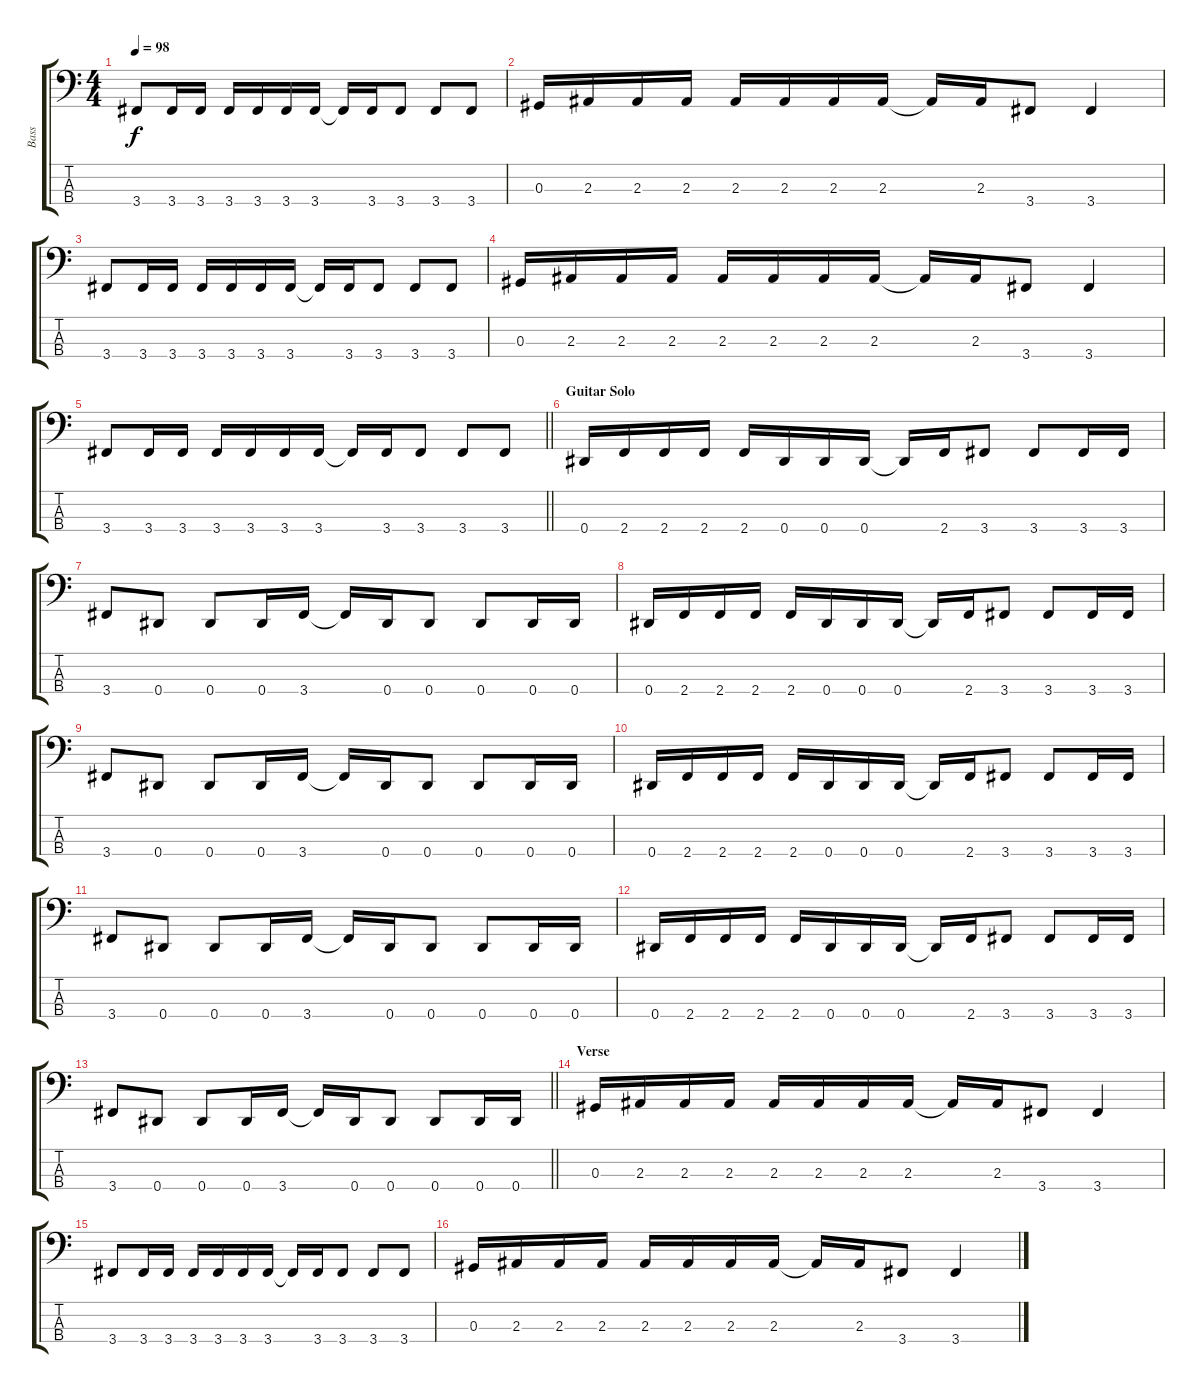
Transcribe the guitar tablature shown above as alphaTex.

\track ("Bass" "Bass") {instrument electricbasspick}
\staff {score tabs}
\tuning (Gb2 Db2 Ab1 Eb1) {hide}
\ts (4 4)
\tempo 98
\clef f4
\ks c
3.4.8{dy f} 3.4.16 3.4.16 3.4.16 3.4.16 3.4.16 3.4.16 3.4{t}.16 3.4.16 3.4.8 3.4.8 3.4.8 |
0.3.16 2.3.16 2.3.16 2.3.16 2.3.16 2.3.16 2.3.16 2.3.16 2.3{t}.16 2.3.16 3.4.8 3.4.4 |
3.4.8 3.4.16 3.4.16 3.4.16 3.4.16 3.4.16 3.4.16 3.4{t}.16 3.4.16 3.4.8 3.4.8 3.4.8 |
0.3.16 2.3.16 2.3.16 2.3.16 2.3.16 2.3.16 2.3.16 2.3.16 2.3{t}.16 2.3.16 3.4.8 3.4.4 |
\barLineRight lightlight
3.4.8 3.4.16 3.4.16 3.4.16 3.4.16 3.4.16 3.4.16 3.4{t}.16 3.4.16 3.4.8 3.4.8 3.4.8 |
\section ("" "Guitar Solo")
0.4.16 2.4.16 2.4.16 2.4.16 2.4.16 0.4.16 0.4.16 0.4.16 0.4{t}.16 2.4.16 3.4.8 3.4.8 3.4.16 3.4.16 |
3.4.8 0.4.8 0.4.8 0.4.16 3.4.16 3.4{t}.16 0.4.16 0.4.8 0.4.8 0.4.16 0.4.16 |
0.4.16 2.4.16 2.4.16 2.4.16 2.4.16 0.4.16 0.4.16 0.4.16 0.4{t}.16 2.4.16 3.4.8 3.4.8 3.4.16 3.4.16 |
3.4.8 0.4.8 0.4.8 0.4.16 3.4.16 3.4{t}.16 0.4.16 0.4.8 0.4.8 0.4.16 0.4.16 |
0.4.16 2.4.16 2.4.16 2.4.16 2.4.16 0.4.16 0.4.16 0.4.16 0.4{t}.16 2.4.16 3.4.8 3.4.8 3.4.16 3.4.16 |
3.4.8 0.4.8 0.4.8 0.4.16 3.4.16 3.4{t}.16 0.4.16 0.4.8 0.4.8 0.4.16 0.4.16 |
0.4.16 2.4.16 2.4.16 2.4.16 2.4.16 0.4.16 0.4.16 0.4.16 0.4{t}.16 2.4.16 3.4.8 3.4.8 3.4.16 3.4.16 |
\barLineRight lightlight
3.4.8 0.4.8 0.4.8 0.4.16 3.4.16 3.4{t}.16 0.4.16 0.4.8 0.4.8 0.4.16 0.4.16 |
\section ("" "Verse")
0.3.16 2.3.16 2.3.16 2.3.16 2.3.16 2.3.16 2.3.16 2.3.16 2.3{t}.16 2.3.16 3.4.8 3.4.4 |
3.4.8 3.4.16 3.4.16 3.4.16 3.4.16 3.4.16 3.4.16 3.4{t}.16 3.4.16 3.4.8 3.4.8 3.4.8 |
0.3.16 2.3.16 2.3.16 2.3.16 2.3.16 2.3.16 2.3.16 2.3.16 2.3{t}.16 2.3.16 3.4.8 3.4.4
